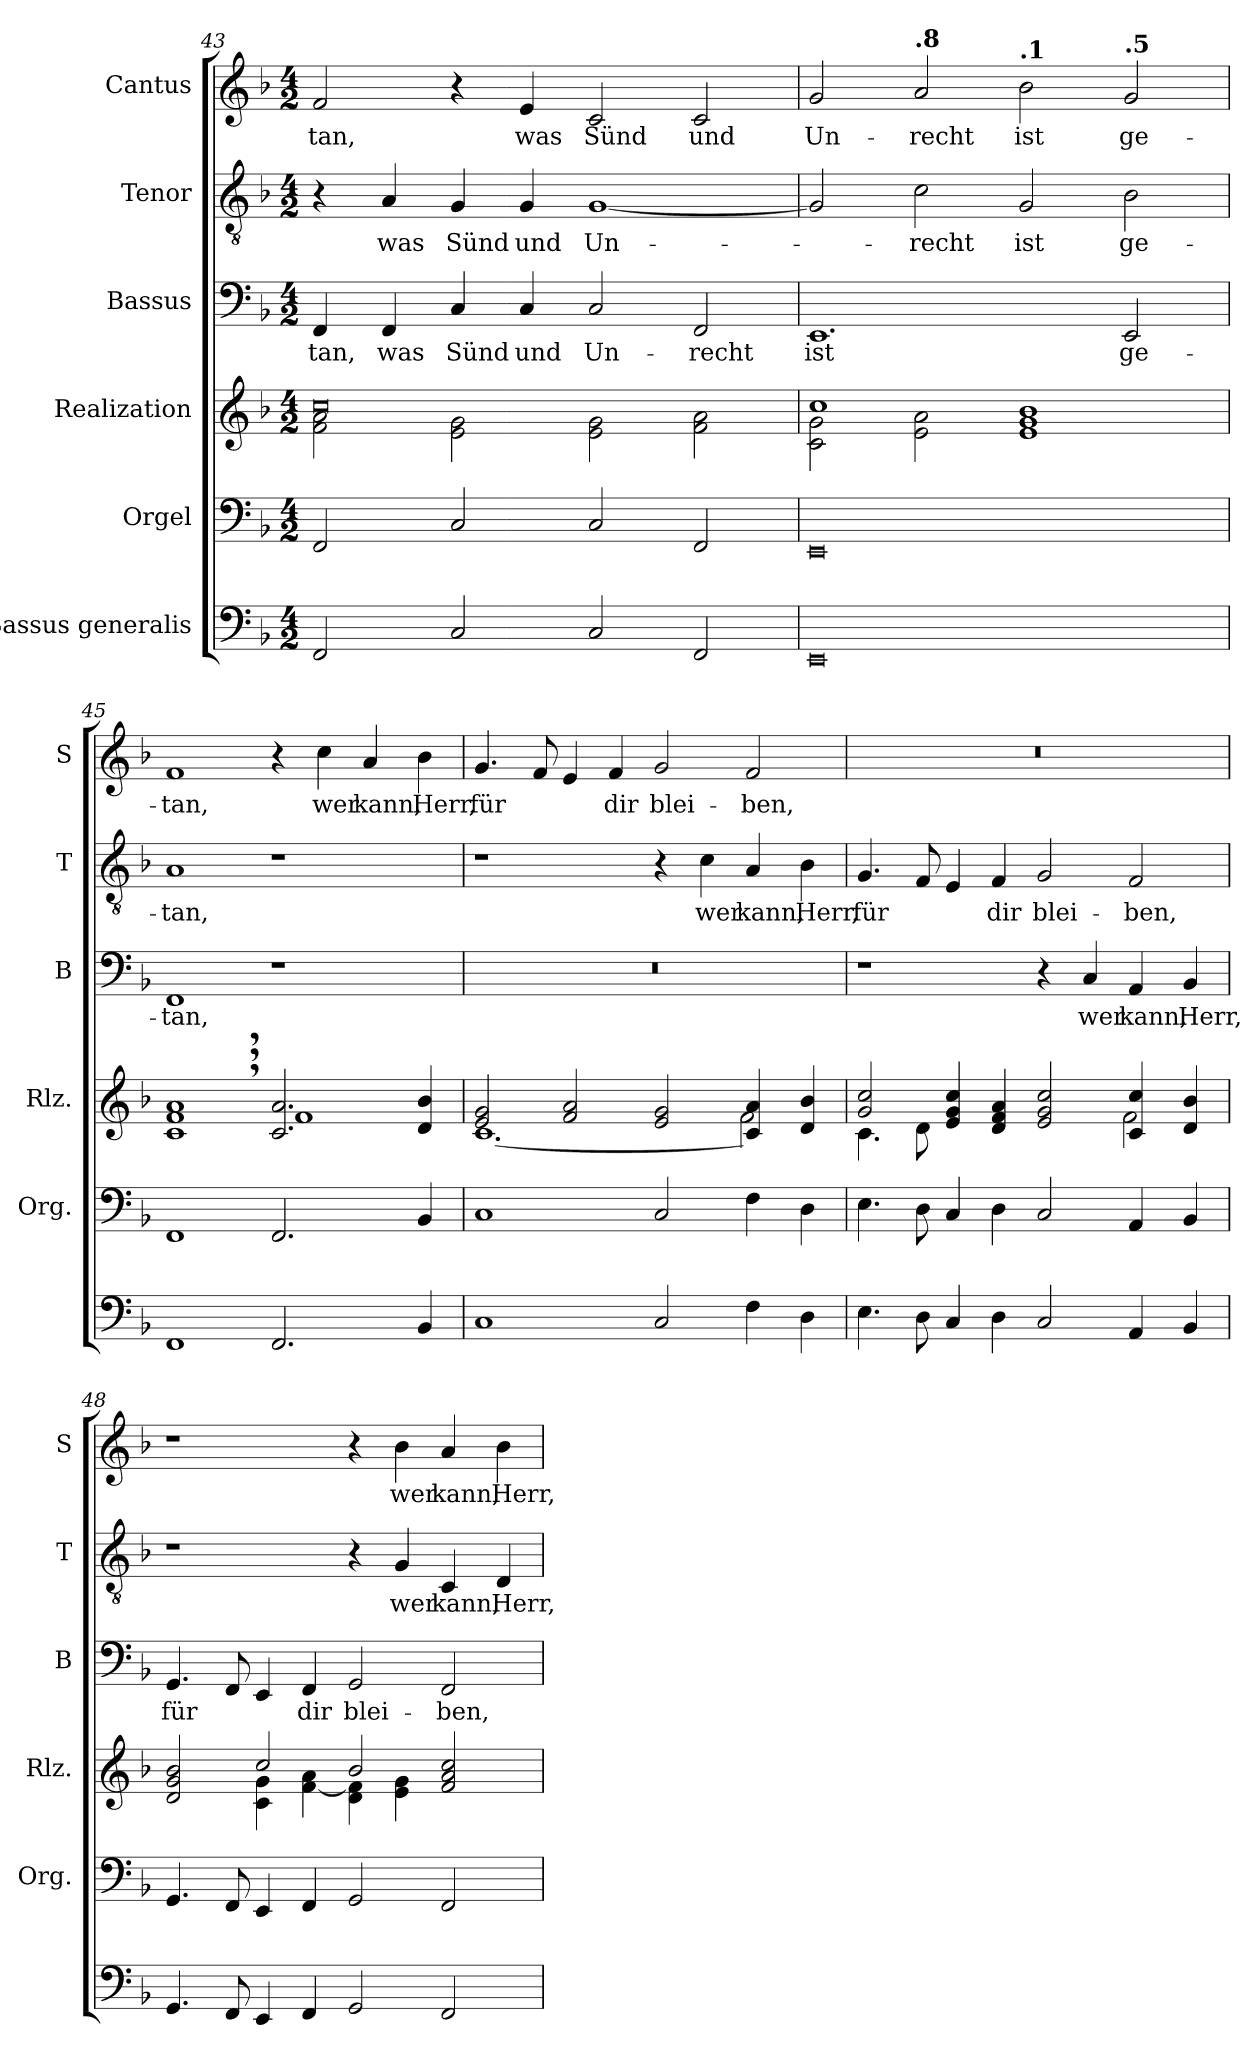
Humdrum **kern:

**kern	**kern	**kern	**kern	**text	**kern	**text	**kern	**text
*part6	*part5	*part4	*part3	*part3	*part2	*part2	*part1	*part1
*staff6	*staff5	*staff4	*staff3	*staff3	*staff2	*staff2	*staff1	*staff1
*I"Bassus generalis	*I"Orgel	*I"Realization	*I"Bassus	*	*I"Tenor	*	*I"Cantus	*
*	*I'Org.	*I'Rlz.	*I'B	*	*I'T	*	*I'S	*
*clefF4	*clefF4	*clefG2	*clefF4	*	*clefGv2	*	*clefG2	*
*k[b-]	*k[b-]	*k[b-]	*k[b-]	*	*k[b-]	*	*k[b-]	*
*F:	*F:	*F:	*F:	*	*F:	*	*F:	*
*M4/2	*M4/2	*M4/2	*M4/2	*	*M4/2	*	*M4/2	*
=43	=43	=43	=43	=43	=43	=43	=43	=43
*	*	*^	*	*	*	*	*	*
!	!	!	!	!	!LO:LY:b	!	!	!	!LO:LY:b
2FF/	2FF/	0cc	2f\ 2a\	4FF/	-tan,	4r	.	2f/	-tan,
!	!	!	!	!	!LO:LY:b	!	!LO:LY:b	!	!
.	.	.	.	4FF/	was	4A/	was	.	.
!	!	!	!	!	!LO:LY:b	!	!LO:LY:b	!	!
2C/	2C/	.	2e\ 2g\	4C/	Sünd	4G/	Sünd	4r	.
!	!	!	!	!	!LO:LY:b	!	!LO:LY:b	!	!LO:LY:b
.	.	.	.	4C/	und	4G/	und	4e/	was
!	!	!	!	!	!LO:LY:b	!	!LO:LY:b	!	!LO:LY:b
2C/	2C/	.	2e\ 2g\	2C/	Un-	[1G	Un-	2c/	Sünd
!	!	!	!	!	!LO:LY:b	!	!	!	!LO:LY:b
2FF/	2FF/	.	2f\ 2a\	2FF/	-recht	.	.	2c/	und
=44	=44	=44	=44	=44	=44	=44	=44	=44	=44
*	*	*	*	*	*	*	*	*MM116	*
!	!	!	!	!	!LO:LY:b	!	!	!	!LO:LY:b
0EE	0EE	1cc	2c\ 2g\	1.EE	ist	2G/]	.	2g/	Un-
*	*	*	*	*	*	*	*	*MM114	*
!	!	!	!	!	!	!	!	!LO:TX:a:B:t=.8	!
!	!	!	!	!	!	!	!LO:LY:b	!	!LO:LY:b
.	.	.	2e\ 2a\	.	.	2c\	-recht	2a/	-recht
*	*	*	*	*	*	*	*	*MM114	*
!	!	!	!	!	!	!	!	!LO:TX:a:B:t=.1	!
!	!	!	!	!	!	!	!LO:LY:b	!	!LO:LY:b
.	.	1e 1g 1b-	1ryy	.	.	2G/	ist	2b-\	ist
*	*	*	*	*	*	*	*	*MM110	*
!	!	!	!	!	!	!	!	!LO:TX:a:B:t=.5	!
!	!	!	!	!	!LO:LY:b	!	!LO:LY:b	!	!LO:LY:b
.	.	.	.	2EE/	ge-	2B-\	ge-	2g/	ge-
=45	=45	=45	=45	=45	=45	=45	=45	=45	=45
*	*	*	*	*	*	*	*	*MM106	*
!	!	!	!	!	!LO:LY:b	!	!LO:LY:b	!	!LO:LY:b
1FF	1FF	1c, 1f, 1a,	1ryy	1FF	-tan,	1A	-tan,	1f	-tan,
*	*	*	*	*	*	*	*	*MM116	*
2.FF/	2.FF/	2.c/ 2.a/	1f	1r	.	1r	.	4r	.
!	!	!	!	!	!	!	!	!	!LO:LY:b
.	.	.	.	.	.	.	.	4cc\	wer
!	!	!	!	!	!	!	!	!	!LO:LY:b
.	.	.	.	.	.	.	.	4a/	kann,
!	!	!	!	!	!	!	!	!	!LO:LY:b
4BB-/	4BB-/	4d/ 4b-/	.	.	.	.	.	4b-\	Herr,
!!LO:PB:g=z
=46	=46	=46	=46	=46	=46	=46	=46	=46	=46
!	!	!	!	!	!	!	!	!	!LO:LY:b
1C	1C	2e/ 2g/	[1.c	0r	.	1r	.	4.g/	für
.	.	.	.	.	.	.	.	8f/	.
.	.	2f/ 2a/	.	.	.	.	.	4e/	.
!	!	!	!	!	!	!	!	!	!LO:LY:b
.	.	.	.	.	.	.	.	4f/	dir
!	!	!	!	!	!	!	!	!	!LO:LY:b
2C/	2C/	2e/ 2g/	.	.	.	4r	.	2g/	blei-
!	!	!	!	!	!	!	!LO:LY:b	!	!
.	.	.	.	.	.	4c\	wer	.	.
!	!	!	!	!	!	!	!LO:LY:b	!	!LO:LY:b
4F\	4F\	4c/] 4a/	2f\	.	.	4A/	kann,	2f/	-ben,
!	!	!	!	!	!	!	!LO:LY:b	!	!
4D\	4D\	4d/ 4b-/	.	.	.	4B-\	Herr,	.	.
=47	=47	=47	=47	=47	=47	=47	=47	=47	=47
!	!	!	!	!	!	!	!LO:LY:b	!	!
4.E\	4.E\	2g/ 2cc/	4.c\	1r	.	4.G/	für	0r	.
8D\	8D\	.	8d\	.	.	8F/	.	.	.
4C/	4C/	4e/ 4g/ 4cc/	1ryy	.	.	4E/	.	.	.
!	!	!	!	!	!	!	!LO:LY:b	!	!
4D\	4D\	4d/ 4f/ 4a/	.	.	.	4F/	dir	.	.
!	!	!	!	!	!	!	!LO:LY:b	!	!
2C/	2C/	2e/ 2g/ 2cc/	.	4r	.	2G/	blei-	.	.
!	!	!	!	!	!LO:LY:b	!	!	!	!
.	.	.	.	4C/	wer	.	.	.	.
!	!	!	!	!	!LO:LY:b	!	!LO:LY:b	!	!
4AA/	4AA/	4c/ 4cc/	2f\	4AA/	kann,	2F/	-ben,	.	.
!	!	!	!	!	!LO:LY:b	!	!	!	!
4BB-/	4BB-/	4d/ 4b-/	.	4BB-/	Herr,	.	.	.	.
=48	=48	=48	=48	=48	=48	=48	=48	=48	=48
!	!	!	!	!	!LO:LY:b	!	!	!	!
4.GG/	4.GG/	2d/ 2g/ 2b-/	2ryy	4.GG/	für	1r	.	1r	.
8FF/	8FF/	.	.	8FF/	.	.	.	.	.
4EE/	4EE/	2cc/	4c\ 4g\	4EE/	.	.	.	.	.
!	!	!	!	!	!LO:LY:b	!	!	!	!
4FF/	4FF/	.	[4f\ 4a\	4FF/	dir	.	.	.	.
!	!	!	!	!	!LO:LY:b	!	!	!	!
2GG/	2GG/	2b-/	4d\ 4f\]	2GG/	blei-	4r	.	4r	.
!	!	!	!	!	!	!	!LO:LY:b	!	!LO:LY:b
.	.	.	4e\ 4g\	.	.	4G/	wer	4b-\	wer
!	!	!	!	!	!LO:LY:b	!	!LO:LY:b	!	!LO:LY:b
2FF/	2FF/	2f/ 2a/ 2cc/	2ryy	2FF/	-ben,	4C/	kann,	4a/	kann,
!	!	!	!	!	!	!	!LO:LY:b	!	!LO:LY:b
.	.	.	.	.	.	4D/	Herr,	4b-\	Herr,
*	*	*v	*v	*	*	*	*	*	*
=	=	=	=	=	=	=	=	=
*-	*-	*-	*-	*-	*-	*-	*-	*-
